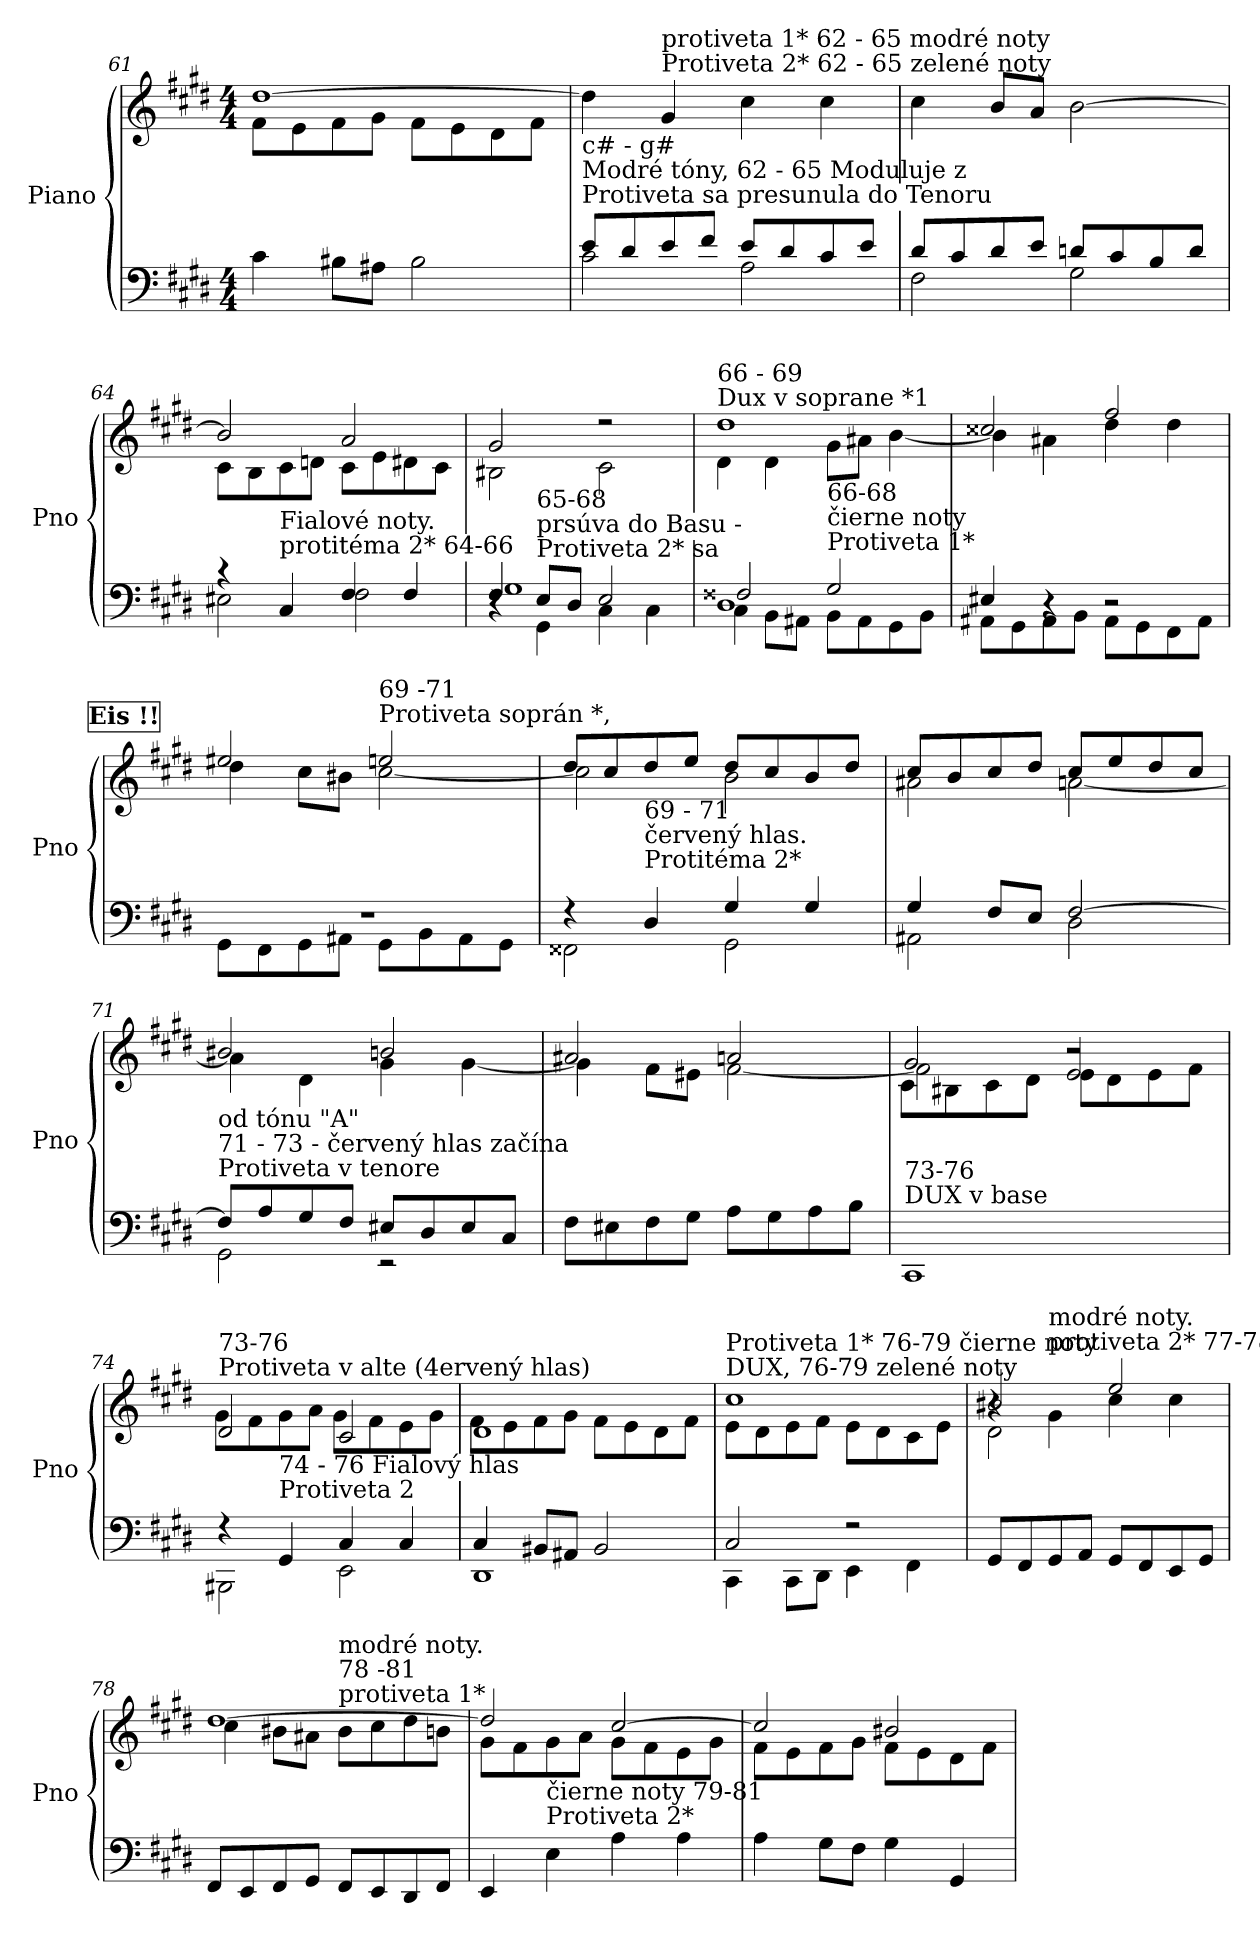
**kern	**kern
*part1	*part1
*staff2	*staff1
*I"Piano	*
*I'Pno	*
*clefF4	*clefG2
*k[f#c#g#d#]	*k[f#c#g#d#]
*M4/4	*M4/4
=61	=61
*	*^
4c#i\	[1dd#j	8f#Z\L
.	.	8eZ\
8B#Xi\L	.	8f#Z\
8A#Xi\J	.	8g#Z\J
2B#i\	.	8f#Z\L
.	.	8eZ\
.	.	8d#Z\
.	.	8f#Z\J
=62	=62	=62
*^	*	*
!	!	!LO:TX:a:i:t=Tu by mohol byť	!
!	!	!LO:TX:a:t=možno začiatok	!
!	!	!LO:TX:a:t=2hej epizódy	!
!	!	!LO:TX:a:t=*Epizóda 2	!
!LO:TX:a:t=Protiveta sa presunula do Tenoru	!	!	!
!LO:TX:a:t=Modré tóny, 62 - 65 Moduluje z	!	!	!
!LO:TX:a:t=c# - g#	!	!	!
*	*	*v	*v
8eZ/L	2c#i\	4dd#j\]
8d#Z/	.	.
!	!	!LO:TX:a:t=Protiveta 2* 62 - 65 zelené noty
!	!	!LO:TX:a:t=protiveta 1* 62 - 65 modré noty
8eZ/	.	4g#j/
8f#Z/J	.	.
8eZ/L	2Ai\	4cc#j\
8d#Z/	.	.
8c#Z/	.	4cc#j\
8eZ/J	.	.
=63	=63	=63
8d#Z/L	2F#i\	4cc#j\
8c#Z/	.	.
8d#Z/	.	8bj/L
8eZ/J	.	8aj/J
8dnZ/L	2G#i\	[2bj\
8c#Z/	.	.
8BZ/	.	.
8dZ/J	.	.
!!LO:PB:g=z
=64	=64	=64
*	*	*^
4r	2E#Xi\	2bj/]	8c#Z\L
.	.	.	8BZ\
!LO:TX:a:t=protitéma 2* 64-66	!	!	!
!LO:TX:a:t=Fialové noty.	!	!	!
4C#V/	.	.	8c#Z\
.	.	.	8dnZ\J
4F#V/	2F#i\	2aj/	8c#Z\L
.	.	.	8eZ\
4F#V/	.	.	8d#XZ\
.	.	.	8c#Z\J
=65	=65	=65	=65
*	*^	*	*
4F#N/	4r	1G#i	2g#j/	2B#XZ\
!LO:TX:a:t=Protiveta 2*  sa	!	!	!	!
!LO:TX:a:t=prsúva do Basu -	!	!	!	!
!LO:TX:a:t=65-68	!	!	!	!
8EV/L	4GG#\	.	.	.
8D#l/J	.	.	.	.
2EV/	4C#\	.	2r	2c#Z\
.	4C#\	.	.	.
=66	=66	=66	=66	=66
!	!	!	!LO:TX:a:t=Dux v soprane *1	!
!	!	!	!LO:TX:a:t=66 - 69	!
1D#!	4C#\	2F##Xi/	1dd#+	4d#Z\
.	8BB\L	.	.	4d#Z\
.	8AA#X\J	.	.	.
!	!LO:TX:a:t=Protiveta 1*	!	!	!
!	!LO:TX:a:t=čierne noty	!	!	!
!	!LO:TX:a:t=66-68	!	!	!
.	8BB\L	2G#i/	.	8g#Z\L
.	8AA#\	.	.	8a#XZ\J
.	8GG#\	.	.	[4bZ\
.	8BB\J	.	.	.
=67	=67	=67	=67	=67
1ryy	8AA#X\L	4E#Xi/	2cc##Xj/	4bZ\]
.	8GG#\	.	.	.
.	8AA#\	4r	.	4a#XZ\
.	8BB\J	.	.	.
.	8AA#\L	2r	2ff#j/	4dd#Z\
.	8GG#\	.	.	.
.	8FF#\	.	.	4dd#Z\
.	8AA#\J	.	.	.
*	*v	*v	*	*
!!LO:LB:g=z	!!
!!LO:REH:place=s1:a:B:fs=14:t=Eis	!!
=68	=68	=68	=68
1r	8GG#\L	2ee#Xj/	4dd#Z\
.	8FF#\	.	.
.	8GG#\	.	8cc#Z\L
.	8AA#X\J	.	8b#XZ\J
!	!	!LO:TX:a:t=Protiveta soprán *,	!
!	!	!LO:TX:a:t=69 -71	!
.	8GG#\L	2eenj/	[2cc#Z\
.	8BB\	.	.
.	8AA#\	.	.
.	8GG#\J	.	.
=69	=69	=69	=69
4r	2FF##X\	8dd#j/L	2cc#Z\]
.	.	8cc#j/	.
!LO:TX:a:t=Protitéma 2*	!	!	!
!LO:TX:a:t=červený hlas.	!	!	!
!LO:TX:a:t=69 - 71	!	!	!
4D#i/	.	8dd#j/	.
.	.	8eej/J	.
4G#i/	2GG#\	8dd#j/L	2bZ\
.	.	8cc#j/	.
4G#i/	.	8bj/	.
.	.	8dd#j/J	.
=70	=70	=70	=70
4G#i/	2AA#X\	8cc#j/L	2a#XZ\
.	.	8bj/	.
8F#i/L	.	8cc#j/	.
8Ei/J	.	8dd#j/J	.
[2F#i/	2D#\	8cc#j/L	[2anZ\
.	.	8eej/	.
.	.	8dd#j/	.
.	.	8cc#j/J	.
=71	=71	=71	=71
!LO:TX:a:t=Protiveta v tenore	!	!	!
!LO:TX:a:t=71 - 73 - červený hlas začína	!	!	!
!LO:TX:a:t=od tónu "A"	!	!	!
8F#i/L]	2GG#\	2b#Xj/	4aZ\]
8Ai/	.	.	.
8G#i/	.	.	4d#Z\
8F#i/J	.	.	.
8E#Xi/L	2r	2bnj/	4g#Z\
8D#i/	.	.	.
8E#i/	.	.	[4g#Z\
8C#i/J	.	.	.
*v	*v	*	*
!!LO:LB:g=z	!!
=72	=72	=72
8F#i\L	2a#Xj/	4g#Z\]
8E#Xi\	.	.
8F#i\	.	8f#Z\L
8G#i\J	.	8e#XZ\J
8Ai\L	2anj/	[2f#Z\
8G#i\	.	.
8Ai\	.	.
8Bi\J	.	.
=73	=73	=73
*	*	*^
!LO:TX:a:t=DUX v base	!	!	!
!LO:TX:a:t=73-76	!	!	!
1CC#	2g#j/	2f#Z\]	8c#i\L
.	.	.	8B#Xi\
.	.	.	8c#i\
.	.	.	8d#i\J
.	2eZ/	2r	8ei\L
.	.	.	8d#i\
.	.	.	8ei\
.	.	.	8f#i\J
=74	=74	=74	=74
*^	*	*	*
!	!	!LO:TX:a:t=Protiveta v alte (4ervený hlas)	!	!
!	!	!LO:TX:a:t=73-76	!	!
*	*	*	*v	*v
4r	2BBB#X\	2d#Z/	8g#i\L
.	.	.	8f#i\
!LO:TX:a:t=Protiveta 2	!	!	!
!LO:TX:a:t=74 - 76 Fialový hlas	!	!	!
4GG#!/	.	.	8g#i\
.	.	.	8ai\J
4C#!/	2EE\	2c#Z/	8g#i\L
.	.	.	8f#i\
4C#!/	.	.	8ei\
.	.	.	8g#i\J
=75	=75	=75	=75
4C#!/	1DD#	1d#Z	8f#i\L
.	.	.	8ei\
8BB#X!/L	.	.	8f#i\
8AA#X!/J	.	.	8g#i\J
2BB#!/	.	.	8f#i\L
.	.	.	8ei\
.	.	.	8d#i\
.	.	.	8f#i\J
!!LO:PB:g=z	!!
=76	=76	=76	=76
!	!	!LO:TX:a:t=DUX, 76-79 zelené noty	!
!	!	!LO:TX:a:t=Protiveta 1* 76-79 čierne noty	!
2C#!/	4CC#\	1cc#j	8ei\L
.	.	.	8d#i\
.	8CC#\L	.	8ei\
.	8DD#\J	.	8f#i\J
2r	4EE\	.	8ei\L
.	.	.	8d#i\
.	4FF#\	.	8c#i\
.	.	.	8ei\J
*v	*v	*	*
=77	=77	=77
*	*	*^
8GG#/L	2b#Xj/	2d#i\	4r
8FF#/	.	.	.
!	!	!	!LO:TX:a:t=protiveta 2* 77-78
!	!	!	!LO:TX:a:t=modré noty.
8GG#/	.	.	4g#Z\
8AA/J	.	.	.
8GG#/L	2eej/	2ryy	4cc#Z\
8FF#/	.	.	.
8EE/	.	.	4cc#Z\
8GG#/J	.	.	.
*	*	*v	*v
=78	=78	=78
8FF#/L	[1dd#j	4cc#Z\
8EE/	.	.
8FF#/	.	8b#XZ\L
8GG#/J	.	8a#XZ\J
!	!	!LO:TX:a:t=protiveta 1*
!	!	!LO:TX:a:t=78 -81
!	!	!LO:TX:a:t=modré noty.
8FF#/L	.	8b#Z\L
8EE/	.	8cc#Z\
8DD#/	.	8dd#Z\
8FF#/J	.	8bnZ\J
=79	=79	=79
4EE/	2dd#j/]	8g#Z\L
.	.	8f#Z\
!LO:TX:a:t=Protiveta 2*	!	!
!LO:TX:a:t=čierne noty 79-81	!	!
4E\	.	8g#Z\
.	.	8aZ\J
4A\	[2cc#j/	8g#Z\L
.	.	8f#Z\
4A\	.	8eZ\
.	.	8g#Z\J
!!LO:LB:g=z	!!
=80	=80	=80
4A\	2cc#j/]	8f#Z\L
.	.	8eZ\
8G#\L	.	8f#Z\
8F#\J	.	8g#Z\J
4G#\	2b#Xj/	8f#Z\L
.	.	8eZ\
4GG#/	.	8d#Z\
.	.	8f#Z\J
*	*v	*v
=	=
*-	*-
